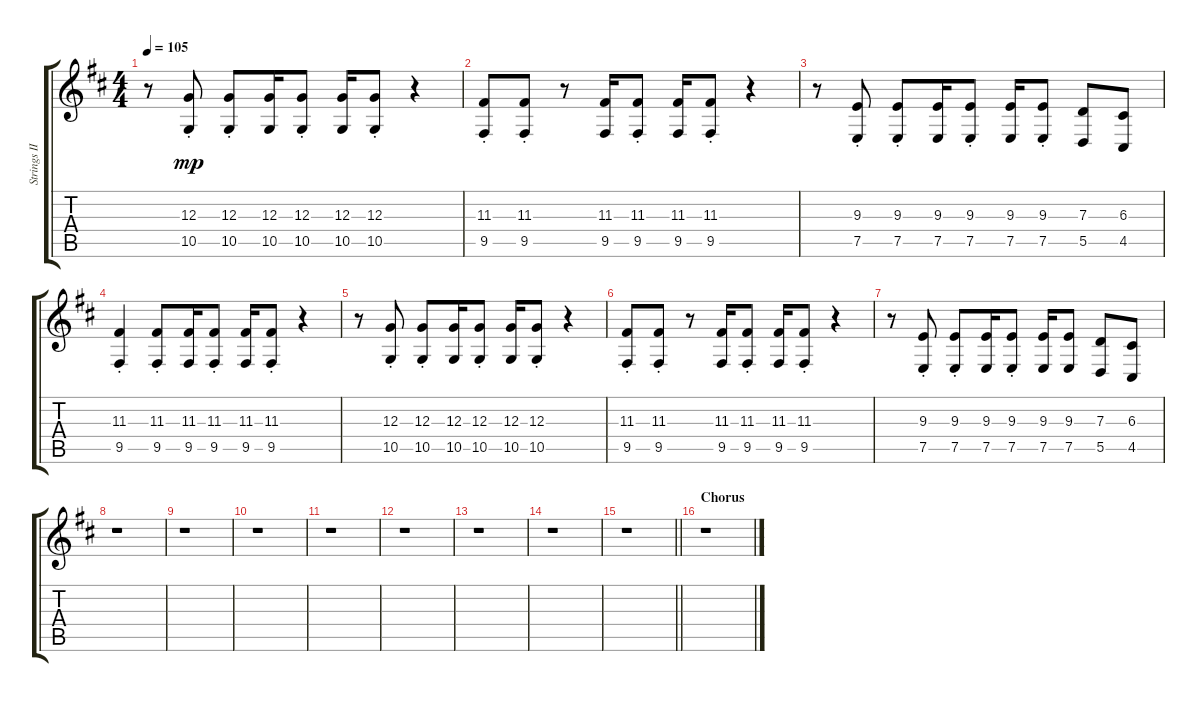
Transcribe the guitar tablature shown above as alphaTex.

\track ("Strings II" "Strings II") {instrument stringensemble1}
\staff {score tabs}
\tuning (E4 B3 G3 D3 A2 E2) {hide}
\ts (4 4)
\tempo 105
\clef g2
\ks d
r.8{dy mp} (12.3{st} 10.5{st}).8 (12.3{st} 10.5{st}).8 (12.3 10.5).16 (12.3{st} 10.5{st}).8 (12.3 10.5).16 (12.3{st} 10.5{st}).8 r.4 |
(11.3{st} 9.5{st}).8 (11.3{st} 9.5{st}).8 r.8 (11.3 9.5).16 (11.3{st} 9.5{st}).8 (11.3 9.5).16 (11.3{st} 9.5{st}).8 r.4 |
r.8 (9.3{st} 7.5{st}).8 (9.3{st} 7.5{st}).8 (9.3 7.5).16 (9.3{st} 7.5{st}).8 (9.3 7.5).16 (9.3{st} 7.5{st}).8 (7.3 5.5).8 (6.3 4.5).8 |
(11.3{st} 9.5{st}).4 (11.3{st} 9.5{st}).8 (11.3 9.5).16 (11.3{st} 9.5{st}).8 (11.3 9.5).16 (11.3{st} 9.5{st}).8 r.4 |
r.8 (12.3{st} 10.5{st}).8 (12.3{st} 10.5{st}).8 (12.3 10.5).16 (12.3{st} 10.5{st}).8 (12.3 10.5).16 (12.3{st} 10.5{st}).8 r.4 |
(11.3{st} 9.5{st}).8 (11.3{st} 9.5{st}).8 r.8 (11.3 9.5).16 (11.3{st} 9.5{st}).8 (11.3 9.5).16 (11.3{st} 9.5{st}).8 r.4 |
r.8 (9.3{st} 7.5{st}).8 (9.3{st} 7.5{st}).8 (9.3 7.5).16 (9.3{st} 7.5{st}).8 (9.3 7.5).16 (9.3 7.5).8 (7.3 5.5).8 (6.3 4.5).8 |
r.1 |
r.1 |
r.1 |
r.1 |
r.1 |
r.1 |
r.1 |
\barLineRight lightlight
r.1 |
\section ("" "Chorus")
r.1
